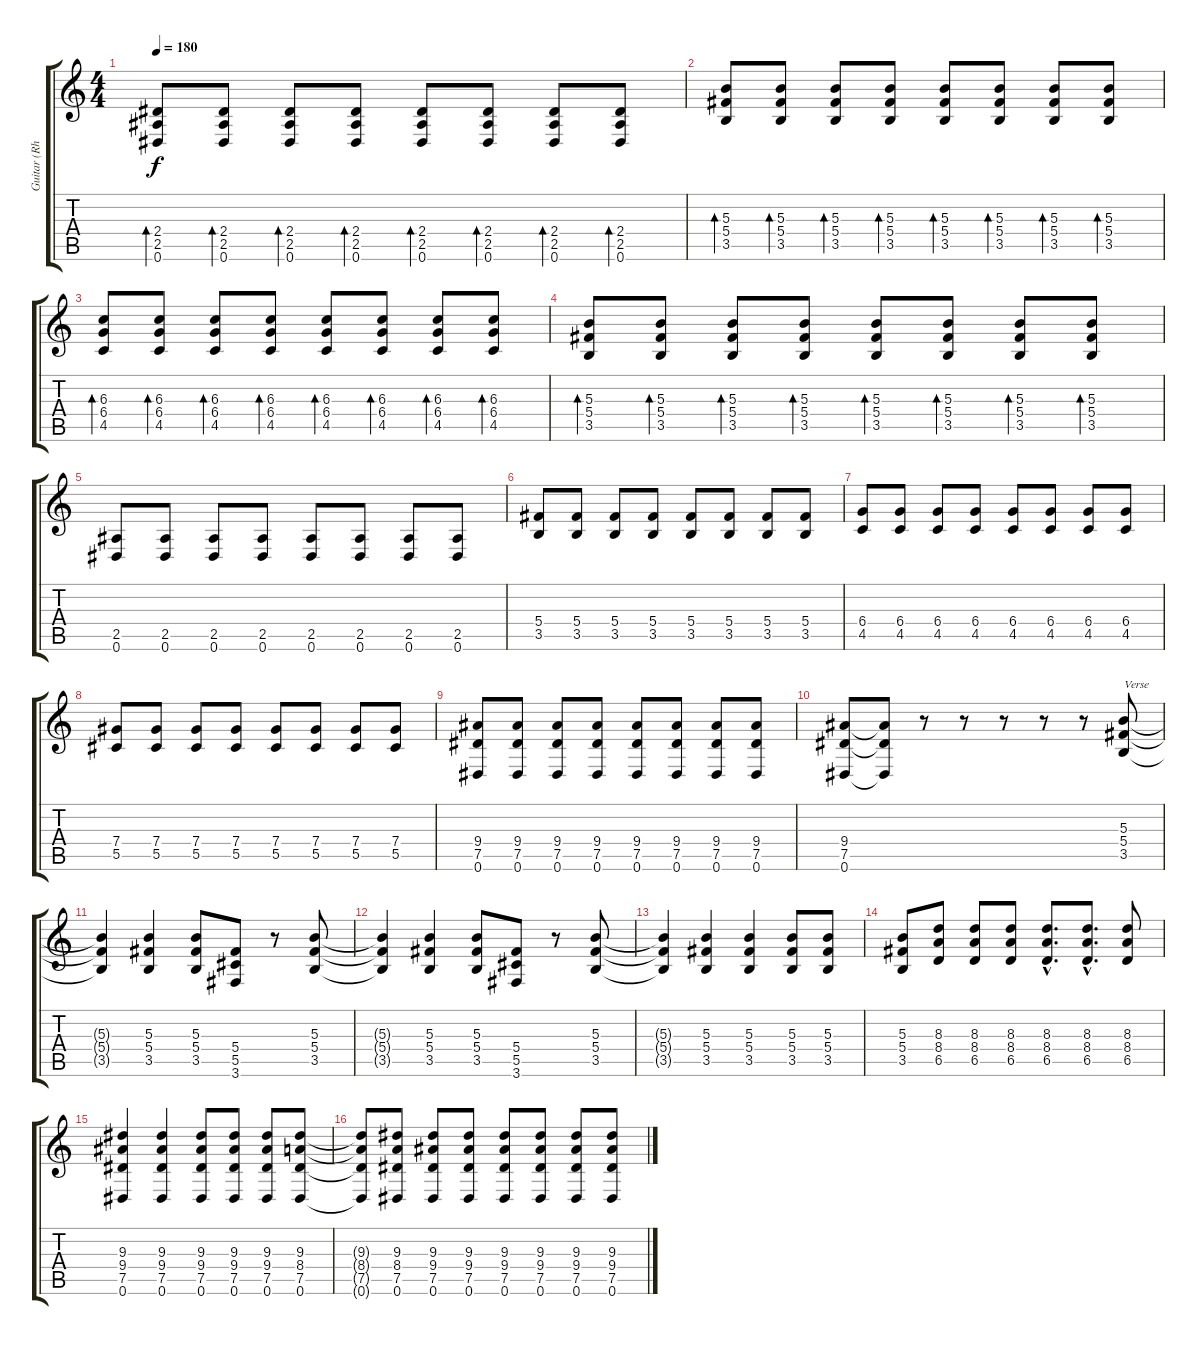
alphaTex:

\track ("Guitar (Rhythm)" "Guitar (Rh") {instrument overdrivenguitar}
\staff {score tabs}
\tuning (Eb4 Bb3 Gb3 Db3 Ab2 Eb2) {hide}
\ts (4 4)
\tempo 180
\clef g2
\ks c
(2.4 2.5 0.6).8{bd 30 dy f instrument electricguitarmuted} (2.4 2.5 0.6).8{bd 30} (2.4 2.5 0.6).8{bd 30} (2.4 2.5 0.6).8{bd 30} (2.4 2.5 0.6).8{bd 30} (2.4 2.5 0.6).8{bd 30} (2.4 2.5 0.6).8{bd 30} (2.4 2.5 0.6).8{bd 30} |
(5.3 5.4 3.5).8{bd 30} (5.3 5.4 3.5).8{bd 30} (5.3 5.4 3.5).8{bd 30} (5.3 5.4 3.5).8{bd 30} (5.3 5.4 3.5).8{bd 30} (5.3 5.4 3.5).8{bd 30} (5.3 5.4 3.5).8{bd 30} (5.3 5.4 3.5).8{bd 30} |
(6.3 6.4 4.5).8{bd 30} (6.3 6.4 4.5).8{bd 30} (6.3 6.4 4.5).8{bd 30} (6.3 6.4 4.5).8{bd 30} (6.3 6.4 4.5).8{bd 30} (6.3 6.4 4.5).8{bd 30} (6.3 6.4 4.5).8{bd 30} (6.3 6.4 4.5).8{bd 30} |
(5.3 5.4 3.5).8{bd 30} (5.3 5.4 3.5).8{bd 30} (5.3 5.4 3.5).8{bd 30} (5.3 5.4 3.5).8{bd 30} (5.3 5.4 3.5).8{bd 30} (5.3 5.4 3.5).8{bd 30} (5.3 5.4 3.5).8{bd 30} (5.3 5.4 3.5).8{bd 30} |
(2.5 0.6).8{instrument overdrivenguitar} (2.5 0.6).8 (2.5 0.6).8 (2.5 0.6).8 (2.5 0.6).8 (2.5 0.6).8 (2.5 0.6).8 (2.5 0.6).8 |
(5.4 3.5).8 (5.4 3.5).8 (5.4 3.5).8 (5.4 3.5).8 (5.4 3.5).8 (5.4 3.5).8 (5.4 3.5).8 (5.4 3.5).8 |
(6.4 4.5).8 (6.4 4.5).8 (6.4 4.5).8 (6.4 4.5).8 (6.4 4.5).8 (6.4 4.5).8 (6.4 4.5).8 (6.4 4.5).8 |
(7.4 5.5).8 (7.4 5.5).8 (7.4 5.5).8 (7.4 5.5).8 (7.4 5.5).8 (7.4 5.5).8 (7.4 5.5).8 (7.4 5.5).8 |
(9.4 7.5 0.6).8 (9.4 7.5 0.6).8 (9.4 7.5 0.6).8 (9.4 7.5 0.6).8 (9.4 7.5 0.6).8 (9.4 7.5 0.6).8 (9.4 7.5 0.6).8 (9.4 7.5 0.6).8 |
(9.4 7.5 0.6).8 (9.4{t} 7.5{t} 0.6{t}).8 r.8 r.8 r.8 r.8 r.8 (5.3 5.4 3.5).8{txt "Verse"} |
(5.3{t} 5.4{t} 3.5{t}).4 (5.3 5.4 3.5).4 (5.3 5.4 3.5).8 (5.4 5.5 3.6).8 r.8 (5.3 5.4 3.5).8 |
(5.3{t} 5.4{t} 3.5{t}).4 (5.3 5.4 3.5).4 (5.3 5.4 3.5).8 (5.4 5.5 3.6).8 r.8 (5.3 5.4 3.5).8 |
(5.3{t} 5.4{t} 3.5{t}).4 (5.3 5.4 3.5).4 (5.3 5.4 3.5).4 (5.3 5.4 3.5).8 (5.3 5.4 3.5).8 |
(5.3 5.4 3.5).8 (8.3 8.4 6.5).8 (8.3 8.4 6.5).8 (8.3 8.4 6.5).8 (8.3{hac} 8.4{hac} 6.5{hac}).8{d} (8.3{hac} 8.4{hac} 6.5{hac}).8{d} (8.3 8.4 6.5).8 |
(9.3 9.4 7.5 0.6).4 (9.3 9.4 7.5 0.6).4 (9.3 9.4 7.5 0.6).8 (9.3 9.4 7.5 0.6).8 (9.3 9.4 7.5 0.6).8 (9.3 8.4 7.5 0.6).8 |
(9.3{t} 8.4{t} 7.5{t} 0.6{t}).8 (9.3 8.4 7.5 0.6).8 (9.3 9.4 7.5 0.6).8 (9.3 9.4 7.5 0.6).8 (9.3 9.4 7.5 0.6).8 (9.3 9.4 7.5 0.6).8 (9.3 9.4 7.5 0.6).8 (9.3 9.4 7.5 0.6).8
